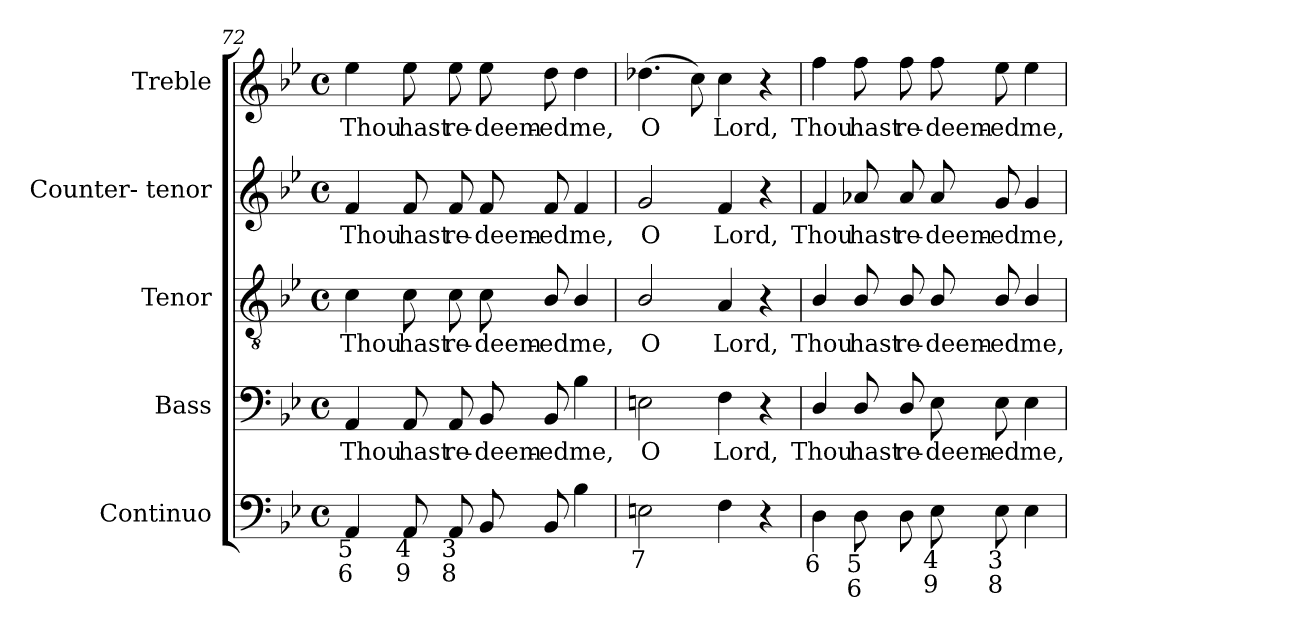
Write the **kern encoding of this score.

**kern	**kern	**text	**kern	**text	**kern	**text	**kern	**text
*part5	*part4	*part4	*part3	*part3	*part2	*part2	*part1	*part1
*staff5	*staff4	*staff4	*staff3	*staff3	*staff2	*staff2	*staff1	*staff1
*I"Continuo	*I"Bass	*	*I"Tenor	*	*I"Counter- tenor	*	*I"Treble	*
*I'C.	*I'B.	*	*I'T.	*	*I'Ct.	*	*I'Tr.	*
*clefF4	*clefF4	*	*clefGv2	*	*clefG2	*	*clefG2	*
*	*	*	*ITrd7c12	*	*	*	*	*
*k[b-e-]	*k[b-e-]	*	*k[b-e-]	*	*k[b-e-]	*	*k[b-e-]	*
*B-:	*B-:	*	*B-:	*	*B-:	*	*B-:	*
*M4/4	*M4/4	*	*M4/4	*	*M4/4	*	*M4/4	*
*met(c)	*met(c)	*	*met(c)	*	*met(c)	*	*met(c)	*
=72	=72	=72	=72	=72	=72	=72	=72	=72
!	!	!LO:LY:b:color=#000000	!	!	!	!	!	!
!	!	!	!	!LO:LY:b:color=#000000	!	!	!	!
!	!	!	!	!	!	!LO:LY:b:color=#000000	!	!
!LO:TX:b:cj:t=5	!	!	!	!	!	!	!	!
!LO:TX:b:cj:t=6	!	!	!	!	!	!	!	!
!	!	!	!	!	!	!	!	!LO:LY:b:color=#000000
4AAi/	4AAi/	Thou	4Ci\	Thou	4fi/	Thou	4ee-i\	Thou
!	!	!LO:LY:b:color=#000000	!	!	!	!	!	!
!	!	!	!	!LO:LY:b:color=#000000	!	!	!	!
!	!	!	!	!	!	!LO:LY:b:color=#000000	!	!
!LO:TX:b:cj:t=4	!	!	!	!	!	!	!	!
!LO:TX:b:cj:t=9	!	!	!	!	!	!	!	!
!	!	!	!	!	!	!	!	!LO:LY:b:color=#000000
8AAi/	8AAi/	hast	8Ci\	hast	8fi/	hast	8ee-i\	hast
!	!	!LO:LY:b:color=#000000	!	!	!	!	!	!
!	!	!	!	!LO:LY:b:color=#000000	!	!	!	!
!	!	!	!	!	!	!LO:LY:b:color=#000000	!	!
!LO:TX:b:cj:t=3	!	!	!	!	!	!	!	!
!LO:TX:b:cj:t=8	!	!	!	!	!	!	!	!
!	!	!	!	!	!	!	!	!LO:LY:b:color=#000000
8AAi/	8AAi/	re-	8Ci\	re-	8fi/	re-	8ee-i\	re-
!	!	!LO:LY:b:color=#000000	!	!	!	!	!	!
!	!	!	!	!LO:LY:b:color=#000000	!	!	!	!
!	!	!	!	!	!	!LO:LY:b:color=#000000	!	!
!	!	!	!	!	!	!	!	!LO:LY:b:color=#000000
8BB-i/	8BB-i/	-deem-	8Ci\	-deem-	8fi/	-deem-	8ee-i\	-deem-
!	!	!LO:LY:b:color=#000000	!	!	!	!	!	!
!	!	!	!	!LO:LY:b:color=#000000	!	!	!	!
!	!	!	!	!	!	!LO:LY:b:color=#000000	!	!
!	!	!	!	!	!	!	!	!LO:LY:b:color=#000000
8BB-i/	8BB-i/	-ed	8BB-i/	-ed	8fi/	-ed	8ddi\	-ed
!	!	!LO:LY:b:color=#000000	!	!	!	!	!	!
!	!	!	!	!LO:LY:b:color=#000000	!	!	!	!
!	!	!	!	!	!	!LO:LY:b:color=#000000	!	!
!	!	!	!	!	!	!	!	!LO:LY:b:color=#000000
4B-i\	4B-i\	me,	4BB-i/	me,	4fi/	me,	4ddi\	me,
!!LO:LB:g=z
=73	=73	=73	=73	=73	=73	=73	=73	=73
!	!	!LO:LY:b:color=#000000	!	!	!	!	!	!
!	!	!	!	!LO:LY:b:color=#000000	!	!	!	!
!	!	!	!	!	!	!LO:LY:b:color=#000000	!	!
!LO:TX:b:cj:t=7	!	!	!	!	!	!	!	!
!	!	!	!	!	!	!	!	!LO:LY:b:color=#000000
2Eni\	2Eni\	O	2BB-i/	O	2gi/	O	(4.dd-Xi\	O
.	.	.	.	.	.	.	8cci\)	.
!	!	!LO:LY:b:color=#000000	!	!	!	!	!	!
!	!	!	!	!LO:LY:b:color=#000000	!	!	!	!
!	!	!	!	!	!	!LO:LY:b:color=#000000	!	!
!	!	!	!	!	!	!	!	!LO:LY:b:color=#000000
4Fi\	4Fi\	Lord,	4AAi/	Lord,	4fi/	Lord,	4cci\	Lord,
4r	4r	.	4r	.	4r	.	4r	.
=74	=74	=74	=74	=74	=74	=74	=74	=74
!	!	!LO:LY:b:color=#000000	!	!	!	!	!	!
!	!	!	!	!LO:LY:b:color=#000000	!	!	!	!
!	!	!	!	!	!	!LO:LY:b:color=#000000	!	!
!LO:TX:b:cj:t=6	!	!	!	!	!	!	!	!
!	!	!	!	!	!	!	!	!LO:LY:b:color=#000000
4Di\	4Di/	Thou	4BB-i/	Thou	4fi/	Thou	4ffi\	Thou
!	!	!LO:LY:b:color=#000000	!	!	!	!	!	!
!	!	!	!	!LO:LY:b:color=#000000	!	!	!	!
!	!	!	!	!	!	!LO:LY:b:color=#000000	!	!
!LO:TX:b:cj:t=5	!	!	!	!	!	!	!	!
!LO:TX:b:cj:t=6	!	!	!	!	!	!	!	!
!	!	!	!	!	!	!	!	!LO:LY:b:color=#000000
8Di\	8Di/	hast	8BB-i/	hast	8a-Xi/	hast	8ffi\	hast
!	!	!LO:LY:b:color=#000000	!	!	!	!	!	!
!	!	!	!	!LO:LY:b:color=#000000	!	!	!	!
!	!	!	!	!	!	!LO:LY:b:color=#000000	!	!
!	!	!	!	!	!	!	!	!LO:LY:b:color=#000000
8Di\	8Di/	re-	8BB-i/	re-	8a-i/	re-	8ffi\	re-
!	!	!LO:LY:b:color=#000000	!	!	!	!	!	!
!	!	!	!	!LO:LY:b:color=#000000	!	!	!	!
!	!	!	!	!	!	!LO:LY:b:color=#000000	!	!
!LO:TX:b:cj:t=4	!	!	!	!	!	!	!	!
!LO:TX:b:cj:t=9	!	!	!	!	!	!	!	!
!	!	!	!	!	!	!	!	!LO:LY:b:color=#000000
8E-i\	8E-i\	-deem-	8BB-i/	-deem-	8a-i/	-deem-	8ffi\	-deem-
!	!	!LO:LY:b:color=#000000	!	!	!	!	!	!
!	!	!	!	!LO:LY:b:color=#000000	!	!	!	!
!	!	!	!	!	!	!LO:LY:b:color=#000000	!	!
!LO:TX:b:cj:t=3	!	!	!	!	!	!	!	!
!LO:TX:b:cj:t=8	!	!	!	!	!	!	!	!
!	!	!	!	!	!	!	!	!LO:LY:b:color=#000000
8E-i\	8E-i\	-ed	8BB-i/	-ed	8gi/	-ed	8ee-i\	-ed
!	!	!LO:LY:b:color=#000000	!	!	!	!	!	!
!	!	!	!	!LO:LY:b:color=#000000	!	!	!	!
!	!	!	!	!	!	!LO:LY:b:color=#000000	!	!
!	!	!	!	!	!	!	!	!LO:LY:b:color=#000000
4E-i\	4E-i\	me,	4BB-i/	me,	4gi/	me,	4ee-i\	me,
=	=	=	=	=	=	=	=	=
*-	*-	*-	*-	*-	*-	*-	*-	*-
